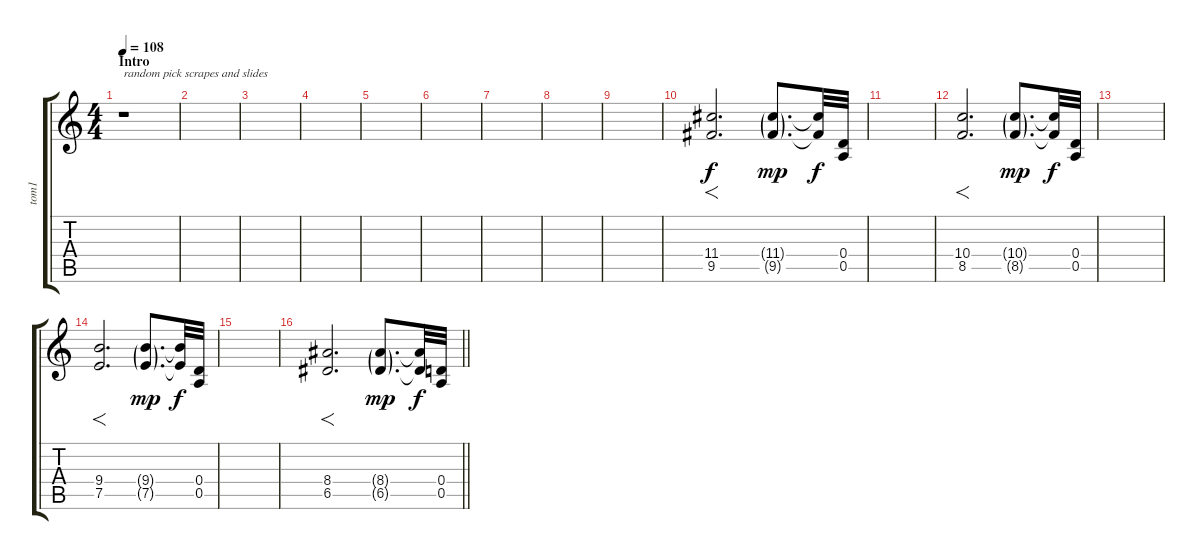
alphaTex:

\track ("tom1" "tom1") {instrument distortionguitar}
\staff {score tabs}
\tuning (E4 B3 G3 D3 A2 D2) {hide}
\ts (4 4)
\section ("" "Intro")
\tempo 108
\clef g2
\ks c
r.1{txt "random pick scrapes and slides" dy f instrument distortionguitar} |
|
|
|
|
|
|
|
|
(11.4 9.5).2{f d} (11.4{g} 9.5{g}).8{d dy mp} (11.4{t} 9.5{t}).32{dy f} (0.4 0.5).32 |
|
(10.4 8.5).2{f d} (10.4{g} 8.5{g}).8{d dy mp} (10.4{t} 8.5{t}).32{dy f} (0.4 0.5).32 |
|
(9.4 7.5).2{f d} (9.4{g} 7.5{g}).8{d dy mp} (9.4{t} 7.5{t}).32{dy f} (0.4 0.5).32 |
|
\barLineRight lightlight
(8.4 6.5).2{f d} (8.4{g} 6.5{g}).8{d dy mp} (8.4{t} 6.5{t}).32{dy f} (0.4 0.5).32
